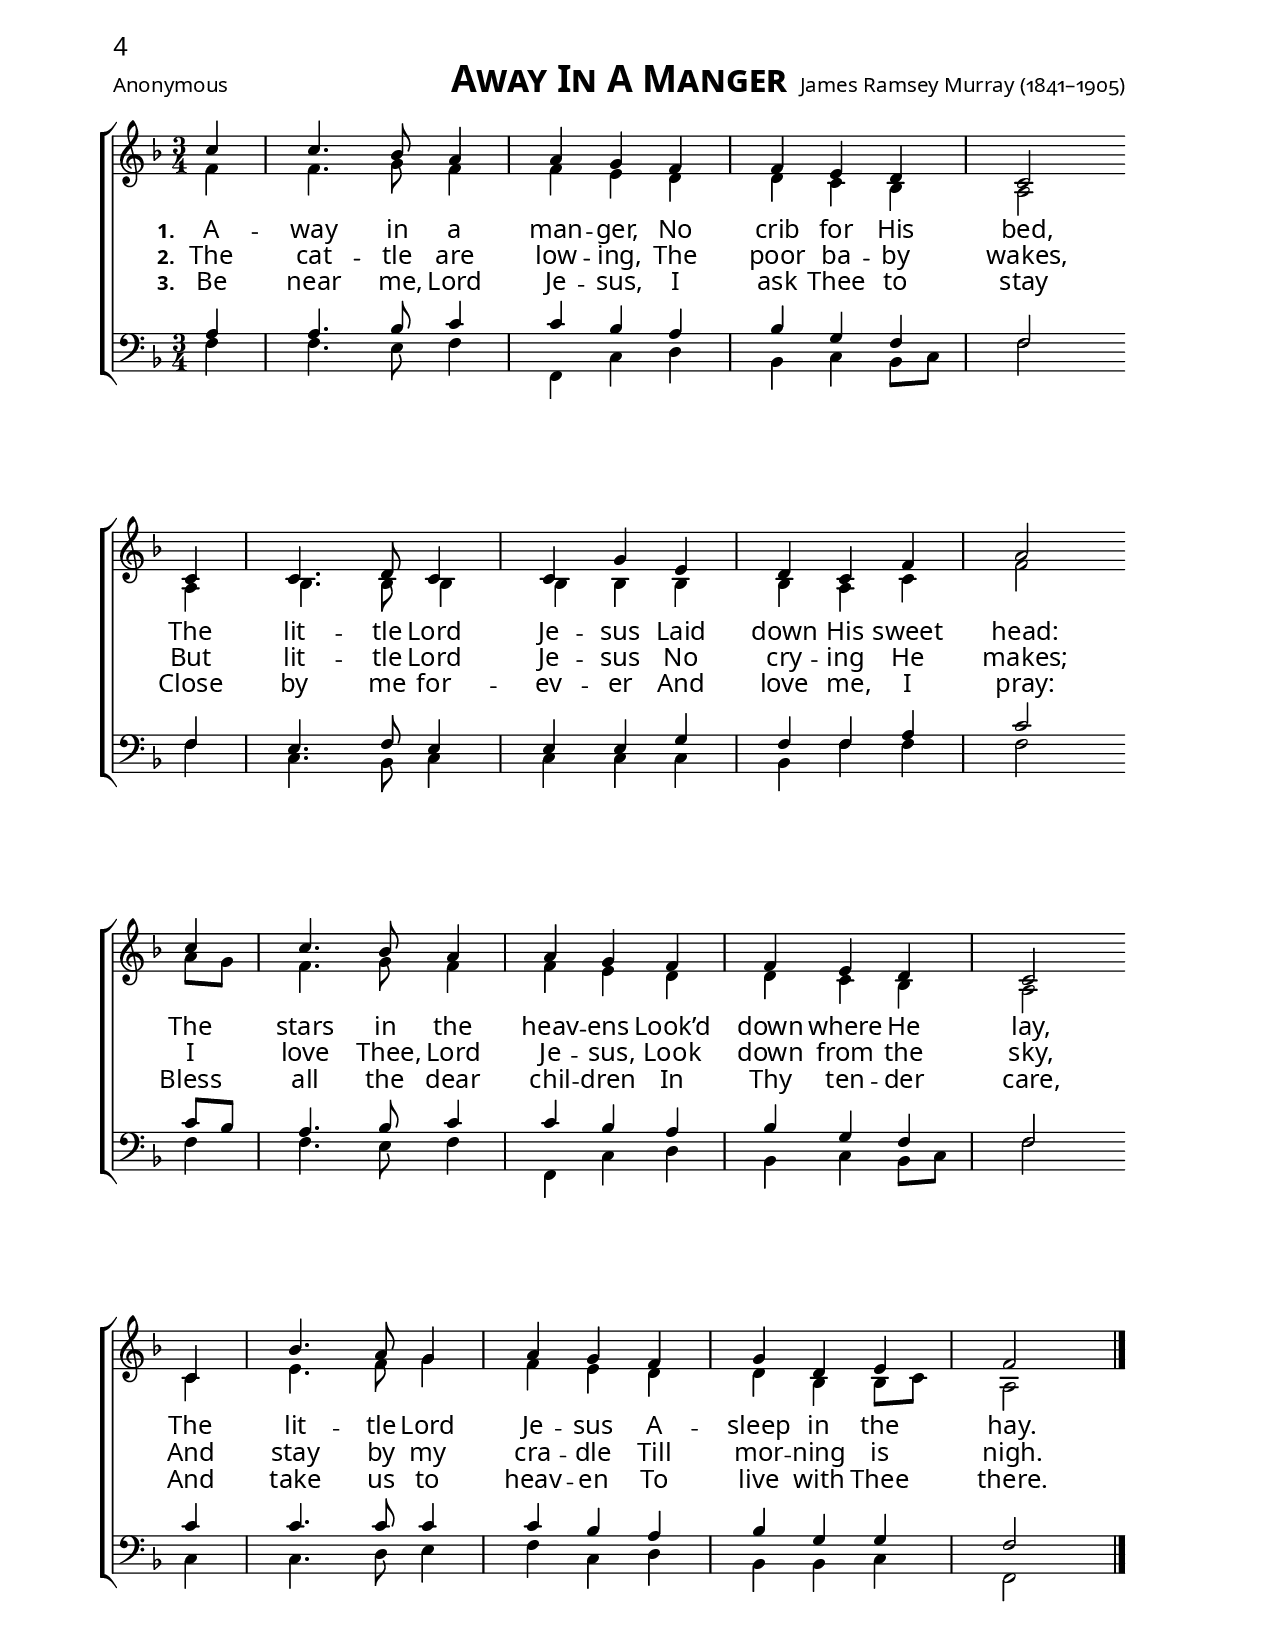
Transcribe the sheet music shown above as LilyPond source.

\version "2.14.2"
\include "util.ly"
\header {
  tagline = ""%\markup { "from" \concat{\italic "HymnsAndCarolsOfChristmas.com"}}
}
\paper {
  print-all-headers = ##t
  paper-height = 11\in
  paper-width = 8.5\in
  indent = 0\in
  %system-system-spacing = #'((basic-distance . 10) (padding . 0))
  % system-system-spacing =
  %   #'((basic-distance . 0)
  %      (minimum-distance . 0)
  %      (padding . -5)
  %      (stretchability . 100))
  % markup-system-spacing =
  %  #'((basic-distance . 0)
  %     (minimum-distance . 0)
  %     (padding . 0)
  %     (stretchability . 0))
  % score-markup-spacing =
  %   #'((basic-distance . 0)
  %      (minimum-distance . 0)
  %      (padding . -20)
  %      (stretchability . 65))
  ragged-last-bottom = ##f
  ragged-bottom = ##f
  two-sided = ##t
  inner-margin = 1\in
  outer-margin = 0.75\in
  top-margin = 0.26\in
  bottom-margin = 0.25\in
  first-page-number = #4
  print-first-page-number = ##t
  headerLine = ""
  oddHeaderMarkup = \markup\fill-line{
     \override #'(font-name . "Garamond Premier Pro")\abs-fontsize #12.5
     \combine 
        \fill-line{"" \on-the-fly #print-page-number-check-first
        \oldStylePageNum""
        }
        \fill-line{\headerLine}
  }
  evenHeaderMarkup = \markup {
     \override #'(font-name . "Garamond Premier Pro")\abs-fontsize #12.5
     \combine
        \on-the-fly #print-page-number-check-first
        \oldStylePageNum""
        \fill-line{\headerLine}
  }
}
#(set-global-staff-size 18) \paper{ #(define fonts (make-pango-font-tree "Garamond Premier Pro" "Garamond Premier Pro" "Garamond Premier Pro" (/ 18 20))) }

\paper {
  scoreTitleMarkup = \markup {
    \fill-line {
      \fromproperty #'header:poet
      \fontsize #4 \bold \fromproperty #'header:title
      \fromproperty #'header:composer
    }
  }
}
global = {
  \key f \major
  \time 3/4
  \autoBeamOff
}

sopMusic = \relative c'' {
  \partial 4 c4 |
  c4. bes8 a4 |
  a g f |
  f e d |
  c2 \bar"" \break c4 |
  c4. d8 c4 |
  
  c g' e |
  d c f |
  a2 \bar"" \break c4 |
  c4. bes8 a4 |
  \slurDashed a g f |
  
  f e d |
  c2 \bar"" \break c4 |
  bes'4. a8 g4 |
  a g f |
  g d e |
  f2 \bar "|."
%{IF_LESSER
\pageBreak
%}%END_IF_LESSER
}
sopWords = \lyricmode {
  
}

altoMusic = \relative c' {
  f4 |
  f4. g8 f4 |
  f e d |
  d c bes |
  a2 a4 |
  bes4. bes8 bes4 |
  
  bes bes bes |
  bes a c |
  f2 a8[ g] |
  f4. g8 f4 |
  f e d |
  
  d c bes |
  a2 c4 |
  e4. f8 g4 |
  f e d |
  d bes bes8[ c] |
  a2 \bar "|."
}
altoWords = \lyricmode {
  \dropLyricsIV
  \set stanza = "1. "
  A -- way in a man -- ger,
  No crib for His bed,
  The lit -- tle Lord Je -- sus
  Laid down His sweet head:
  The stars in the heav -- ens
  Look’d down where He lay,
  The lit -- tle Lord Je -- sus
  A -- sleep in the hay.
}
altoWordsII = \lyricmode {
  \dropLyricsIV
  \set stanza = "2. "
  The cat -- tle are low -- ing,
  The poor ba -- by wakes,
  But lit -- tle Lord Je -- sus
  No cry -- ing He makes;
  I love Thee, Lord Je -- sus,
  Look down from the sky,
  And stay by my cra -- dle
  Till mor -- ning is nigh.
}
altoWordsIII = \lyricmode {
  \dropLyricsIV
  \set stanza = "3. "
  Be near me, Lord Je -- sus,
  I ask Thee to stay
  Close by me for -- ev -- er
  And love me, I pray:
  Bless all the dear chil -- dren
  In Thy ten -- der care,
  And take us to heav -- en
  To live with Thee there.
}
altoWordsIV = \lyricmode {
}

tenorMusic = \relative c {
  a'4 |
  a4. bes8 c4 |
  c bes a |
  bes g f |
  f2 f4 |
  e4. f8 e4 |
  
  e e g |
  f f a |
  c2 c8[ bes] |
  a4. bes8 c4 |
  c bes a |
  
  bes g f |
  f2 c'4 |
  c4. c8 c4 |
  c bes a |
  bes g g |
  f2 \bar "|."
}
tenorWords = \lyricmode {

}

bassMusic = \relative c {
  f4 |
  f4. e8 f4 |
  f,4 c' d |
  bes c bes8[ c] |
  f2 f4 |
  c4. bes8 c4 |
  
  c c c |
  bes f' f |
  f2 f4 |
  f4. e8 f4 |
  f, c' d |
  
  bes c bes8[ c] |
  f2 c4 |
  c4. d8 e4 |
  f c d |
  bes bes c4 |
  f,2 \bar "|."
}
bassWords = \lyricmode {

}

\score {
  <<
   \new ChoirStaff <<
%    \new Lyrics = sopranos \with { \override VerticalAxisGroup #'nonstaff-relatedstaff-spacing = #'((basic-distance . 1)) }
    \new Staff = women <<
      \new Voice = "sopranos" { \voiceOne << \global \sopMusic >> }
      \new Voice = "altos" { \voiceTwo << \global \altoMusic >> }
    >>
    \new Lyrics \with { alignAboveContext = "women" } \lyricsto "sopranos" \sopWords
    \new Lyrics = "altosIV"  \with { alignBelowContext = "women" } \lyricsto "sopranos" \altoWordsIV
    \new Lyrics = "altosIII"  \with { alignBelowContext = "women" } \lyricsto "sopranos" \altoWordsIII
    \new Lyrics = "altosII"  \with { alignBelowContext = "women" } \lyricsto "sopranos" \altoWordsII
    \new Lyrics = "altos"  \with { alignBelowContext = "women" } \lyricsto "sopranos" \altoWords
   \new Staff = men <<
      \clef bass
      \new Voice = "tenors" { \voiceOne << \global \tenorMusic >> }
      \new Voice = "basses" { \voiceTwo << \global \bassMusic >> }
    >>
    \new Lyrics \with { alignAboveContext = "men" \override VerticalAxisGroup #'nonstaff-relatedstaff-spacing = #'((basic-distance . 1)) } \lyricsto "tenors" \tenorWords
    \new Lyrics \with { alignBelowContext = "men" \override VerticalAxisGroup #'nonstaff-relatedstaff-spacing = #'((basic-distance . 1)) } \lyricsto "basses" \bassWords
  >>
%    \new PianoStaff << \new Staff { \new Voice { \pianoRH } } \new Staff { \clef "bass" \pianoLH } >>
  >>
  \layout {
  \context {
    \Lyrics
    \override LyricText #'font-size = #2
  }
    %#(layout-set-staff-size 13)
    #(define fonts (make-pango-font-tree "Garamond Premier Pro" "Garamond Premier Pro" "Garamond Premier Pro" (/ 18 20)))
    #(define fonts (make-pango-font-tree "Garamond Premier Pro" "Garamond Premier Pro" "Garamond Premier Pro" (/ 17.8 20)))
    \context {
      \Score
      \override SpacingSpanner #'base-shortest-duration = #(ly:make-moment 1 2)
      \override SpacingSpanner #'common-shortest-duration = #(ly:make-moment 1 2)
    }
    \context {
      % Remove all empty staves
      % \Staff \RemoveEmptyStaves \override VerticalAxisGroup #'remove-first = ##t
    }
    \context {
      \Lyrics
      \override LyricText #'X-offset = #center-on-word
    }
  }
  \header {
    title = \markup{\override #'(font-name . "Garamond Premier Pro Semibold"){ \abs-fontsize #18 \smallCapsOldStyle"Away In A Manger"}}
    poet = \markup\oldStyleNum"Anonymous"
    composer = \markup\oldStyleNum"James Ramsey Murray (1841–1905)"
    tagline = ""%\markup { "from" \italic {ChristmasCarolMusic.org}}
  }
}
\paper {
  headerLine = ""
}